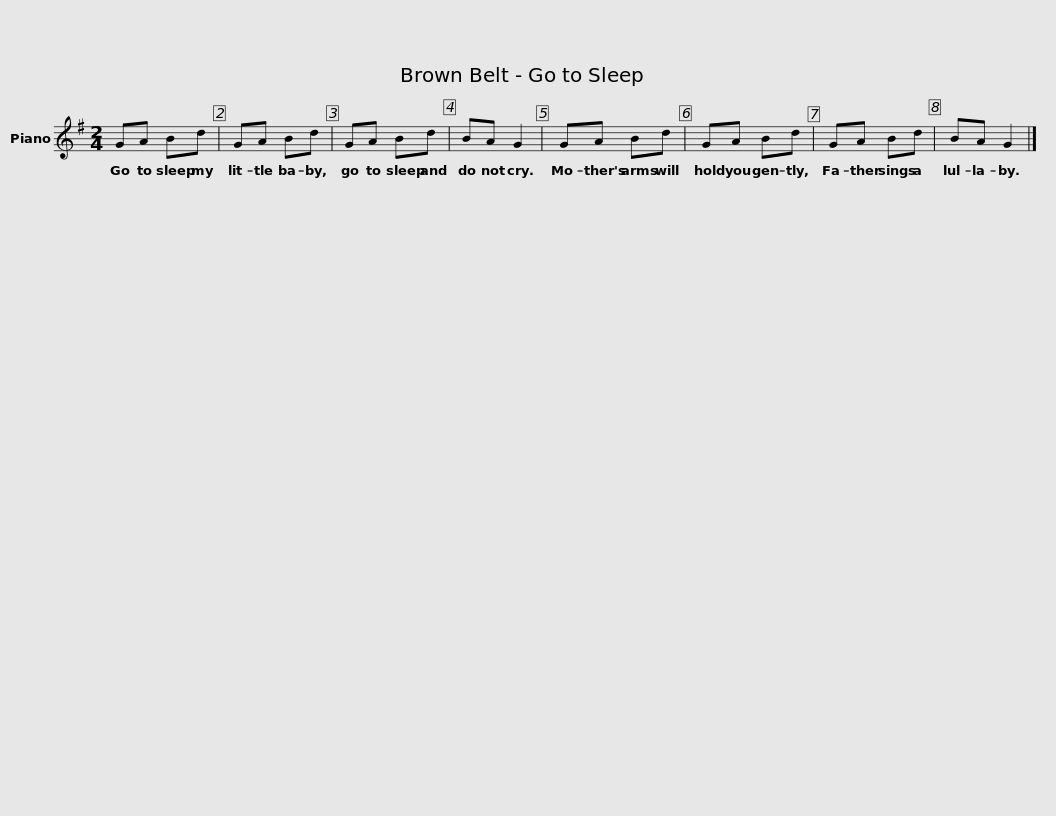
X:1
L:1/8
M:2/4
I:linebreak $
K:G
V:1 treble
V:1
 GA Bd | GA Bd | GA Bd | BA G2 |$ GA Bd | %5
 GA Bd | GA Bd | BA G2 |] %8
